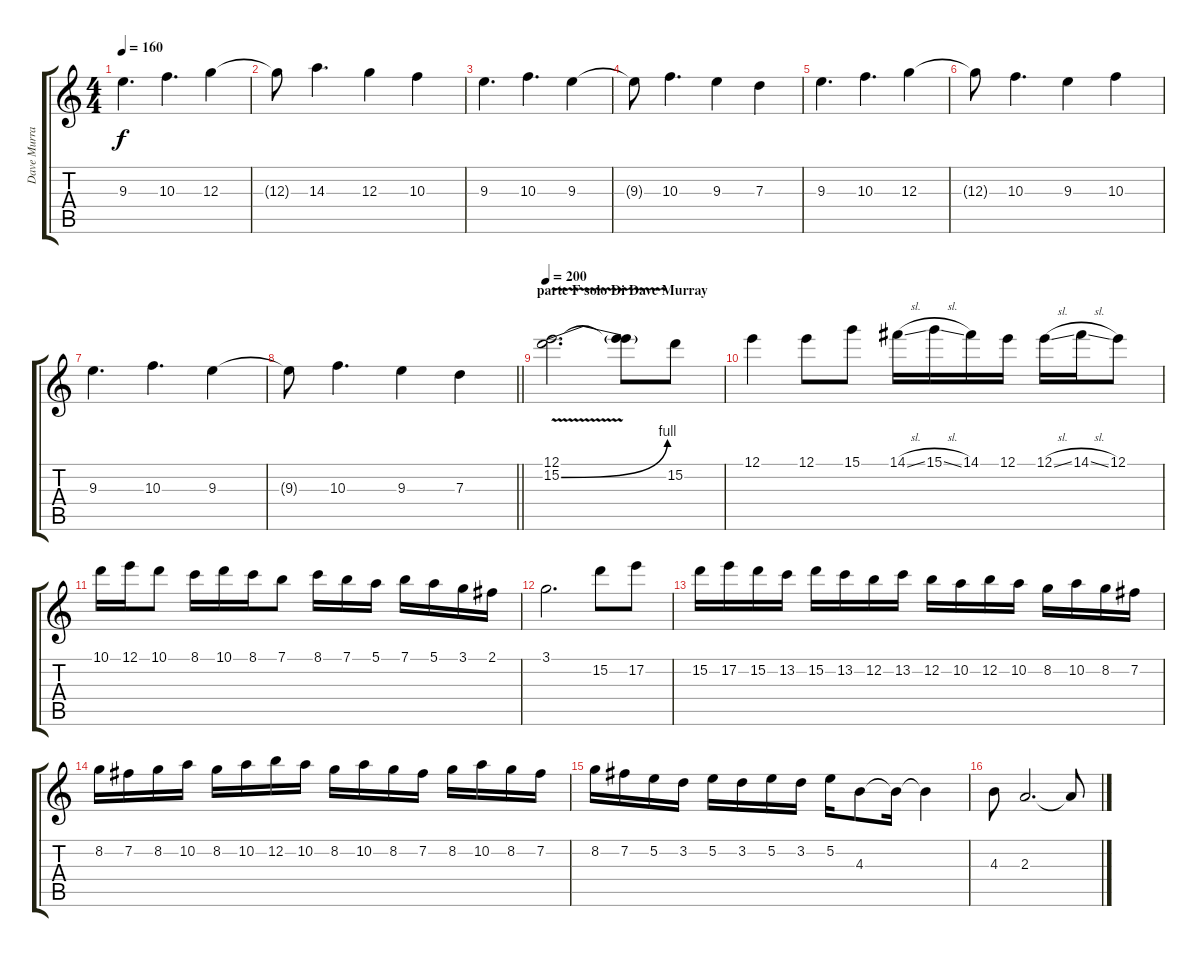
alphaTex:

\track ("Dave Murray" "Dave Murra") {instrument distortionguitar}
\staff {score tabs}
\tuning (E4 B3 G3 D3 A2 E2) {hide}
\ts (4 4)
\tempo 160
\clef g2
\ks c
9.3.4{d dy f} 10.3.4{d} 12.3.4 |
12.3{t}.8 14.3.4{d} 12.3.4 10.3.4 |
9.3.4{d} 10.3.4{d} 9.3.4 |
9.3{t}.8 10.3.4{d} 9.3.4 7.3.4 |
9.3.4{d} 10.3.4{d} 12.3.4 |
12.3{t}.8 10.3.4{d} 9.3.4 10.3.4 |
9.3.4{d} 10.3.4{d} 9.3.4 |
\barLineRight lightlight
9.3{t}.8 10.3.4{d} 9.3.4 7.3.4 |
\section ("" "parte F solo Di Dave Murray")
\tempo 200
(12.1 15.2{be (bend 0 0 60 4) v}).2{d volume 16 balance 8 instrument distortionguitar} (12.1{t} 15.2{t}).8 15.2.8 |
12.1.4 12.1.8 15.1.8 14.1{sl}.16 15.1{sl}.16 14.1.16 12.1.16 12.1{sl}.16 14.1{sl}.16 12.1.8 |
10.1.16 12.1.16 10.1.8 8.1.16 10.1.16 8.1.16 7.1.8 8.1.16 7.1.16 5.1.16 7.1.16 5.1.16 3.1.16 2.1.16 |
3.1.2{d} 15.2.8 17.2.8 |
15.2.16 17.2.16 15.2.16 13.2.16 15.2.16 13.2.16 12.2.16 13.2.16 12.2.16 10.2.16 12.2.16 10.2.16 8.2.16 10.2.16 8.2.16 7.2.16 |
8.2.16 7.2.16 8.2.16 10.2.16 8.2.16 10.2.16 12.2.16 10.2.16 8.2.16 10.2.16 8.2.16 7.2.16 8.2.16 10.2.16 8.2.16 7.2.16 |
8.2.16 7.2.16 5.2.16 3.2.16 5.2.16 3.2.16 5.2.16 3.2.16 5.2.16 4.3.8 4.3{t}.16 4.3{t}.4 |
4.3.8 2.3.2{d} 2.3{t}.8
